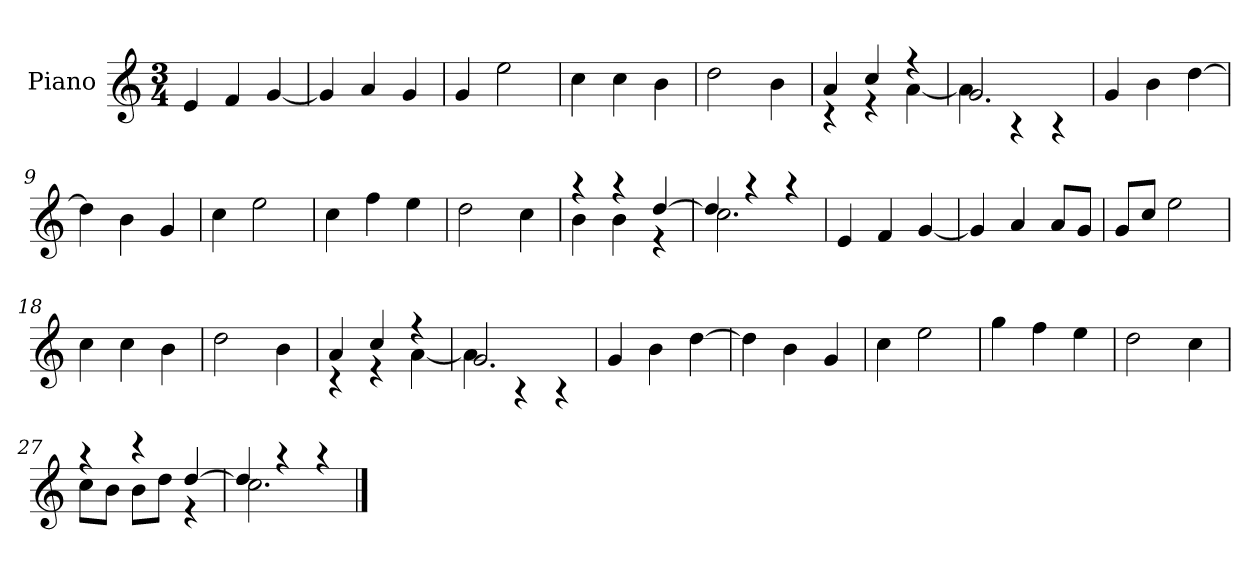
**kern
*part1
*staff1
*I"Piano
*I'P-no
*clefG2
*k[]
*M3/4
*MM174
=1
4e/
4f/
[4g/
=2
4g/]
4a/
4g/
=3
4g/
2ee\
=4
4cc\
4cc\
4b\
=5
2dd\
4b\
=6
*^
4a/	4r
4cc/	4r
4r	[4a\
=7	=7
2.g/	4a\]
.	4r
.	4r
*v	*v
=8
4g/
4b\
[4dd\
=9
4dd\]
4b\
4g/
=10
4cc\
2ee\
=11
4cc\
4ff\
4ee\
!!LO:LB:g=z
=12
2dd\
4cc\
=13
*^
4r	4b\
4r	4b\
[4dd/	4r
=14	=14
4dd/]	2.cc\
4r	.
4r	.
*v	*v
=15
4e/
4f/
[4g/
=16
4g/]
4a/
8a/L
8g/J
=17
8g/L
8cc/J
2ee\
=18
4cc\
4cc\
4b\
=19
2dd\
4b\
=20
*^
4a/	4r
4cc/	4r
4r	[4a\
=21	=21
2.g/	4a\]
.	4r
.	4r
*v	*v
=22
4g/
4b\
[4dd\
!!LO:LB:g=z
=23
4dd\]
4b\
4g/
=24
4cc\
2ee\
=25
4gg\
4ff\
4ee\
=26
2dd\
4cc\
=27
*^
4r	8cc\L
.	8b\J
4r	8b\L
.	8dd\J
[4dd/	4r
=28	=28
4dd/]	2.cc\
4r	.
4r	.
*v	*v
==
*-
